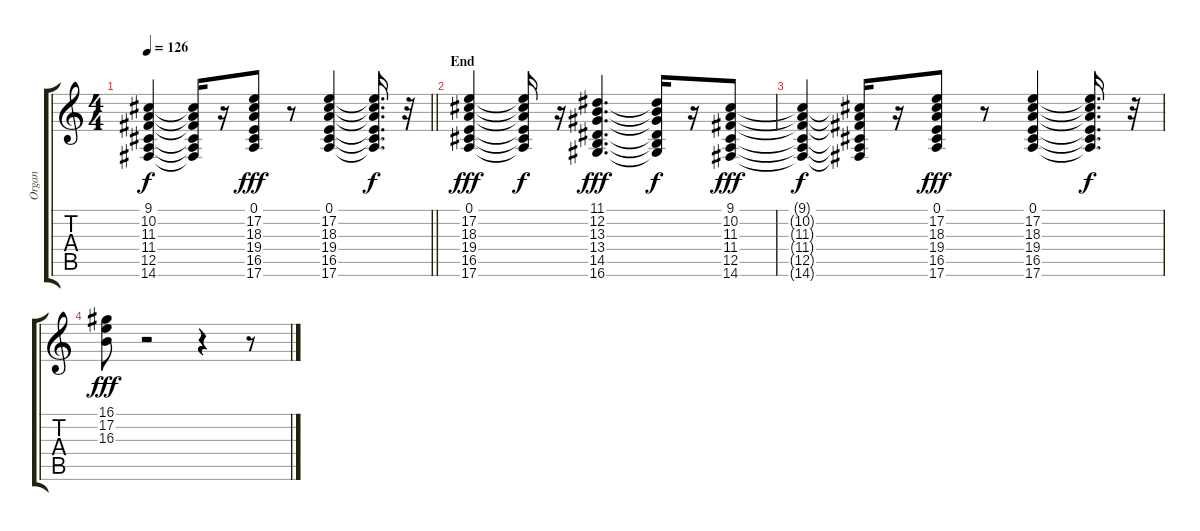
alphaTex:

\track ("Organ" "Organ") {instrument drawbarorgan}
\staff {score tabs}
\tuning (E4 B3 G3 D3 A2 E2) {hide}
\ts (4 4)
\tempo 126
\clef g2
\barLineRight lightlight
\ks c
(9.1{t} 10.2{t} 11.3{t} 11.4{t} 12.5{t} 14.6{t}).4{dy f} (9.1{t} 10.2{t} 11.3{t} 11.4{t} 12.5{t} 14.6{t}).16 r.16 (0.1 17.2 18.3 19.4 16.5 17.6).8{dy fff} r.8 (0.1 17.2 18.3 19.4 16.5 17.6).4 (0.1{t} 17.2{t} 18.3{t} 19.4{t} 16.5{t} 17.6{t}).16{d dy f} r.32 |
\section ("" "End")
(0.1 17.2 18.3 19.4 16.5 17.6).4{dy fff} (0.1{t} 17.2{t} 18.3{t} 19.4{t} 16.5{t} 17.6{t}).16{dy f} r.16 (11.1 12.2 13.3 13.4 14.5 16.6).4{d dy fff} (11.1{t} 12.2{t} 13.3{t} 13.4{t} 14.5{t} 16.6{t}).16{dy f} r.16 (9.1 10.2 11.3 11.4 12.5 14.6).8{dy fff} |
(9.1{t} 10.2{t} 11.3{t} 11.4{t} 12.5{t} 14.6{t}).4{dy f} (9.1{t} 10.2{t} 11.3{t} 11.4{t} 12.5{t} 14.6{t}).16 r.16 (0.1 17.2 18.3 19.4 16.5 17.6).8{dy fff} r.8 (0.1 17.2 18.3 19.4 16.5 17.6).4 (0.1{t} 17.2{t} 18.3{t} 19.4{t} 16.5{t} 17.6{t}).16{d dy f} r.32 |
(16.1 17.2 16.3).8{dy fff} r.2 r.4 r.8
